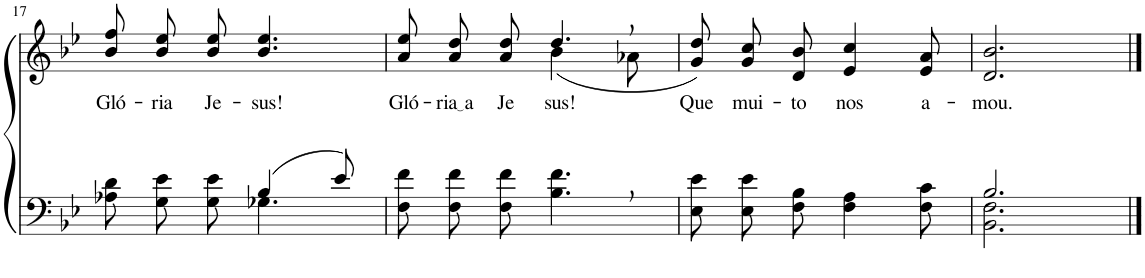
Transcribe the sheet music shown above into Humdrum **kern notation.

**kern	**kern	**text
*part2	*part1	*part1
*staff2	*staff1	*staff1
*I"Parte III e IV	*I"Parte I e II	*
!!LO:PB:g=z
*clefF4	*clefG2	*
*Trd2c3	*Trd2c3	*
*k[b-e-]	*k[b-e-]	*
*M6/8	*M6/8	*
=17	=17	=17
*^	*	*
!	!	!	!LO:LY:b
4.ryy	8A-X\ 8d\L	8b-\ 8ff\L	Gló-
!	!	!	!LO:LY:b
.	8G\ 8e-\	8b-\ 8ee-\	-ria
!	!	!	!LO:LY:b
.	8G\ 8e-\J	8b-\ 8ee-\J	Je-
!	!	!	!LO:LY:b
(4B-/	4.G-X\	4.b-/ 4.ee-/	-sus!
8e-/)	.	.	.
*v	*v	*	*
=18	=18	=18
!	!	!LO:LY:b
*	*^	*
8F\ 8f\L	8a\ 8ee-\L	4.ryy	Gló-
!	!	!	!LO:LY:b
8F\ 8f\	8a\ 8dd\	.	ria a
!	!	!	!LO:LY:b
8F\ 8f\J	8a\ 8dd\J	.	Je-
!	!	!	!LO:LY:b
4.B-\, 4.f\,	4.dd,/	(4b-\	-sus!
.	.	8a-X\	.
=19	=19	=19	=19
!	!	!	!LO:LY:b
*	*v	*v	*
8E-\ 8e-\L	8g/ 8dd/L)	Que
!	!	!LO:LY:b
8E-\ 8e-\	8g/ 8cc/	mui-
!	!	!LO:LY:b
8F\ 8B-\J	8d/ 8b-/J	-to
!	!	!LO:LY:b
4F\ 4A\	4e-/ 4cc/	nos
!	!	!LO:LY:b
8F\ 8c\	8e-/ 8a/	a-
=20	=20	=20
*^	*	*
!	!	!	!LO:LY:b
2.B-/	2.BB-\ 2.F\	2.d/ 2.b-/	-mou.
*v	*v	*	*
==	==	==
*-	*-	*-
